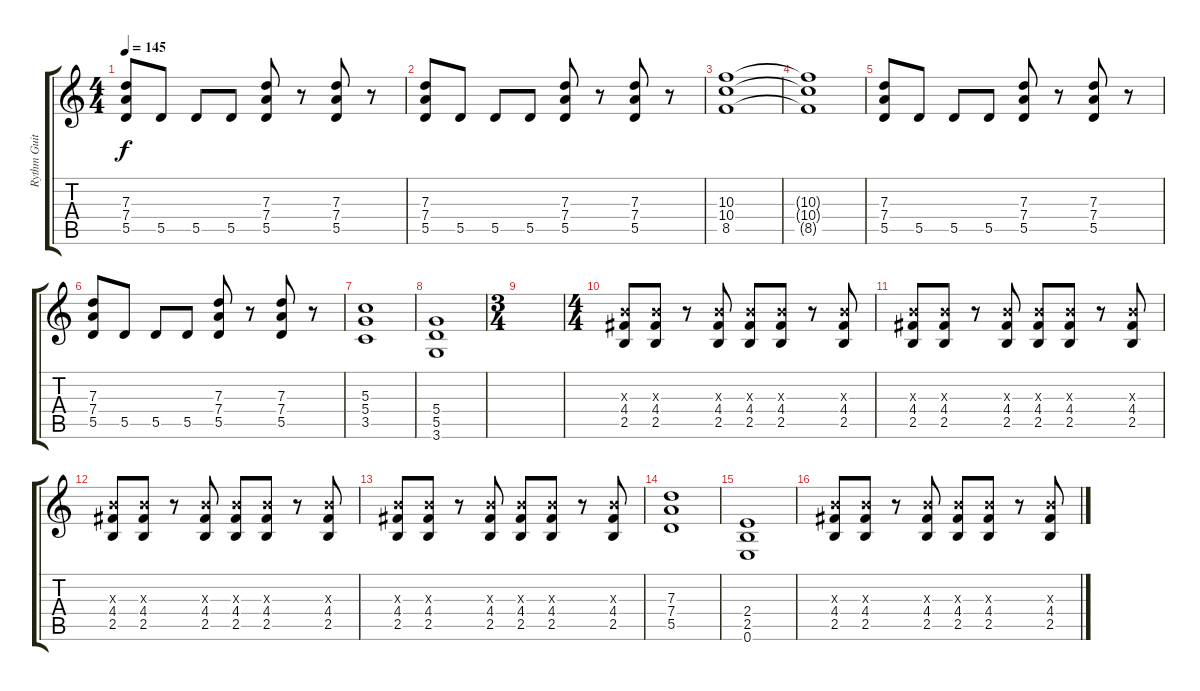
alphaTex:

\track ("Rythm Guitar" "Rythm Guit") {instrument distortionguitar}
\staff {score tabs}
\tuning (E4 B3 G3 D3 A2 E2) {hide}
\ts (4 4)
\tempo 145
\clef g2
\ks c
(7.3 7.4 5.5).8{dy f} 5.5.8 5.5.8 5.5.8 (7.3 7.4 5.5).8 r.8 (7.3 7.4 5.5).8 r.8 |
(7.3 7.4 5.5).8 5.5.8 5.5.8 5.5.8 (7.3 7.4 5.5).8 r.8 (7.3 7.4 5.5).8 r.8 |
(10.3 10.4 8.5).1 |
(10.3{t} 10.4{t} 8.5{t}).1 |
(7.3 7.4 5.5).8 5.5.8 5.5.8 5.5.8 (7.3 7.4 5.5).8 r.8 (7.3 7.4 5.5).8 r.8 |
(7.3 7.4 5.5).8 5.5.8 5.5.8 5.5.8 (7.3 7.4 5.5).8 r.8 (7.3 7.4 5.5).8 r.8 |
(5.3 5.4 3.5).1 |
(5.4 5.5 3.6).1 |
\ts (3 4)
|
\ts (4 4)
(4.3{x} 4.4 2.5).8 (4.3{x} 4.4 2.5).8 r.8 (4.3{x} 4.4 2.5).8 (4.3{x} 4.4 2.5).8 (4.3{x} 4.4 2.5).8 r.8 (4.3{x} 4.4 2.5).8 |
(4.3{x} 4.4 2.5).8 (4.3{x} 4.4 2.5).8 r.8 (4.3{x} 4.4 2.5).8 (4.3{x} 4.4 2.5).8 (4.3{x} 4.4 2.5).8 r.8 (4.3{x} 4.4 2.5).8 |
(4.3{x} 4.4 2.5).8 (4.3{x} 4.4 2.5).8 r.8 (4.3{x} 4.4 2.5).8 (4.3{x} 4.4 2.5).8 (4.3{x} 4.4 2.5).8 r.8 (4.3{x} 4.4 2.5).8 |
(4.3{x} 4.4 2.5).8 (4.3{x} 4.4 2.5).8 r.8 (4.3{x} 4.4 2.5).8 (4.3{x} 4.4 2.5).8 (4.3{x} 4.4 2.5).8 r.8 (4.3{x} 4.4 2.5).8 |
(7.3 7.4 5.5).1 |
(2.4 2.5 0.6).1 |
(4.3{x} 4.4 2.5).8 (4.3{x} 4.4 2.5).8 r.8 (4.3{x} 4.4 2.5).8 (4.3{x} 4.4 2.5).8 (4.3{x} 4.4 2.5).8 r.8 (4.3{x} 4.4 2.5).8
